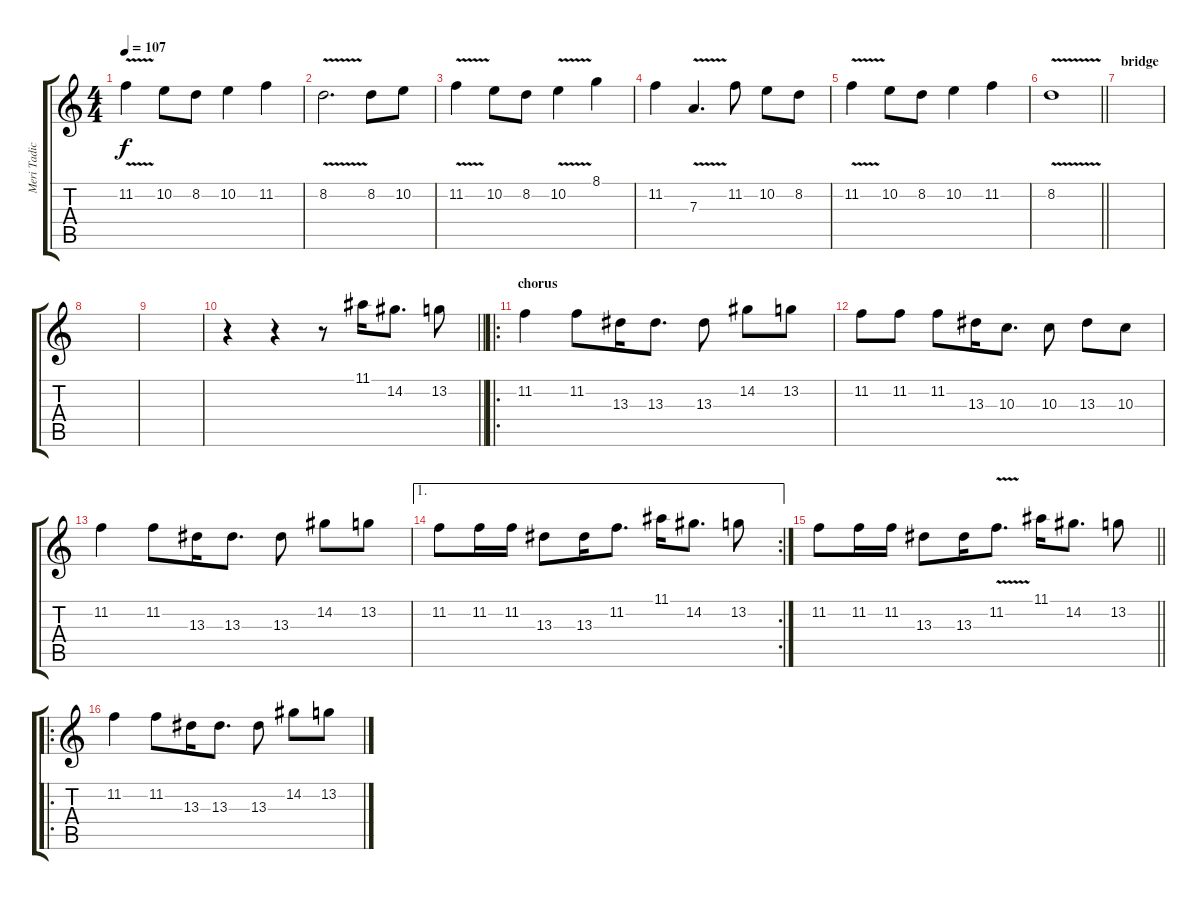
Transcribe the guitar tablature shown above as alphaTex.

\track ("Meri Tadic" "Meri Tadic") {instrument fiddle}
\staff {score tabs}
\tuning (B4 Gb4 D4 A3 E3 B2) {hide}
\ts (4 4)
\tempo 107
\clef g2
\ks c
11.2{v}.4{dy f} 10.2.8 8.2.8 10.2.4 11.2.4 |
8.2{v}.2{d} 8.2.8 10.2.8 |
11.2{v}.4 10.2.8 8.2.8 10.2{v}.4 8.1.4 |
11.2.4 7.3{v}.4{d} 11.2.8 10.2.8 8.2.8 |
11.2{v}.4 10.2.8 8.2.8 10.2.4 11.2.4 |
\barLineRight lightlight
8.2{v}.1 |
\section ("" "bridge")
|
|
|
\barLineRight lightlight
r.4 r.4 r.8 11.1.16 14.2.8{d} 13.2.8 |
\ro
\section ("" "chorus")
11.2.4 11.2.8 13.3.16 13.3.8{d} 13.3.8 14.2.8 13.2.8 |
11.2.8 11.2.8 11.2.8 13.3.16 10.3.8{d} 10.3.8 13.3.8 10.3.8 |
11.2.4 11.2.8 13.3.16 13.3.8{d} 13.3.8 14.2.8 13.2.8 |
\ae 1
\rc 2
11.2.8 11.2.16 11.2.16 13.3.8 13.3.16 11.2.8{d} 11.1.16 14.2.8{d} 13.2.8 |
\barLineRight lightlight
11.2.8 11.2.16 11.2.16 13.3.8 13.3.16 11.2{v}.8{d} 11.1.16 14.2.8{d} 13.2.8 |
\ro
\section ("" "")
11.2.4 11.2.8 13.3.16 13.3.8{d} 13.3.8 14.2.8 13.2.8
